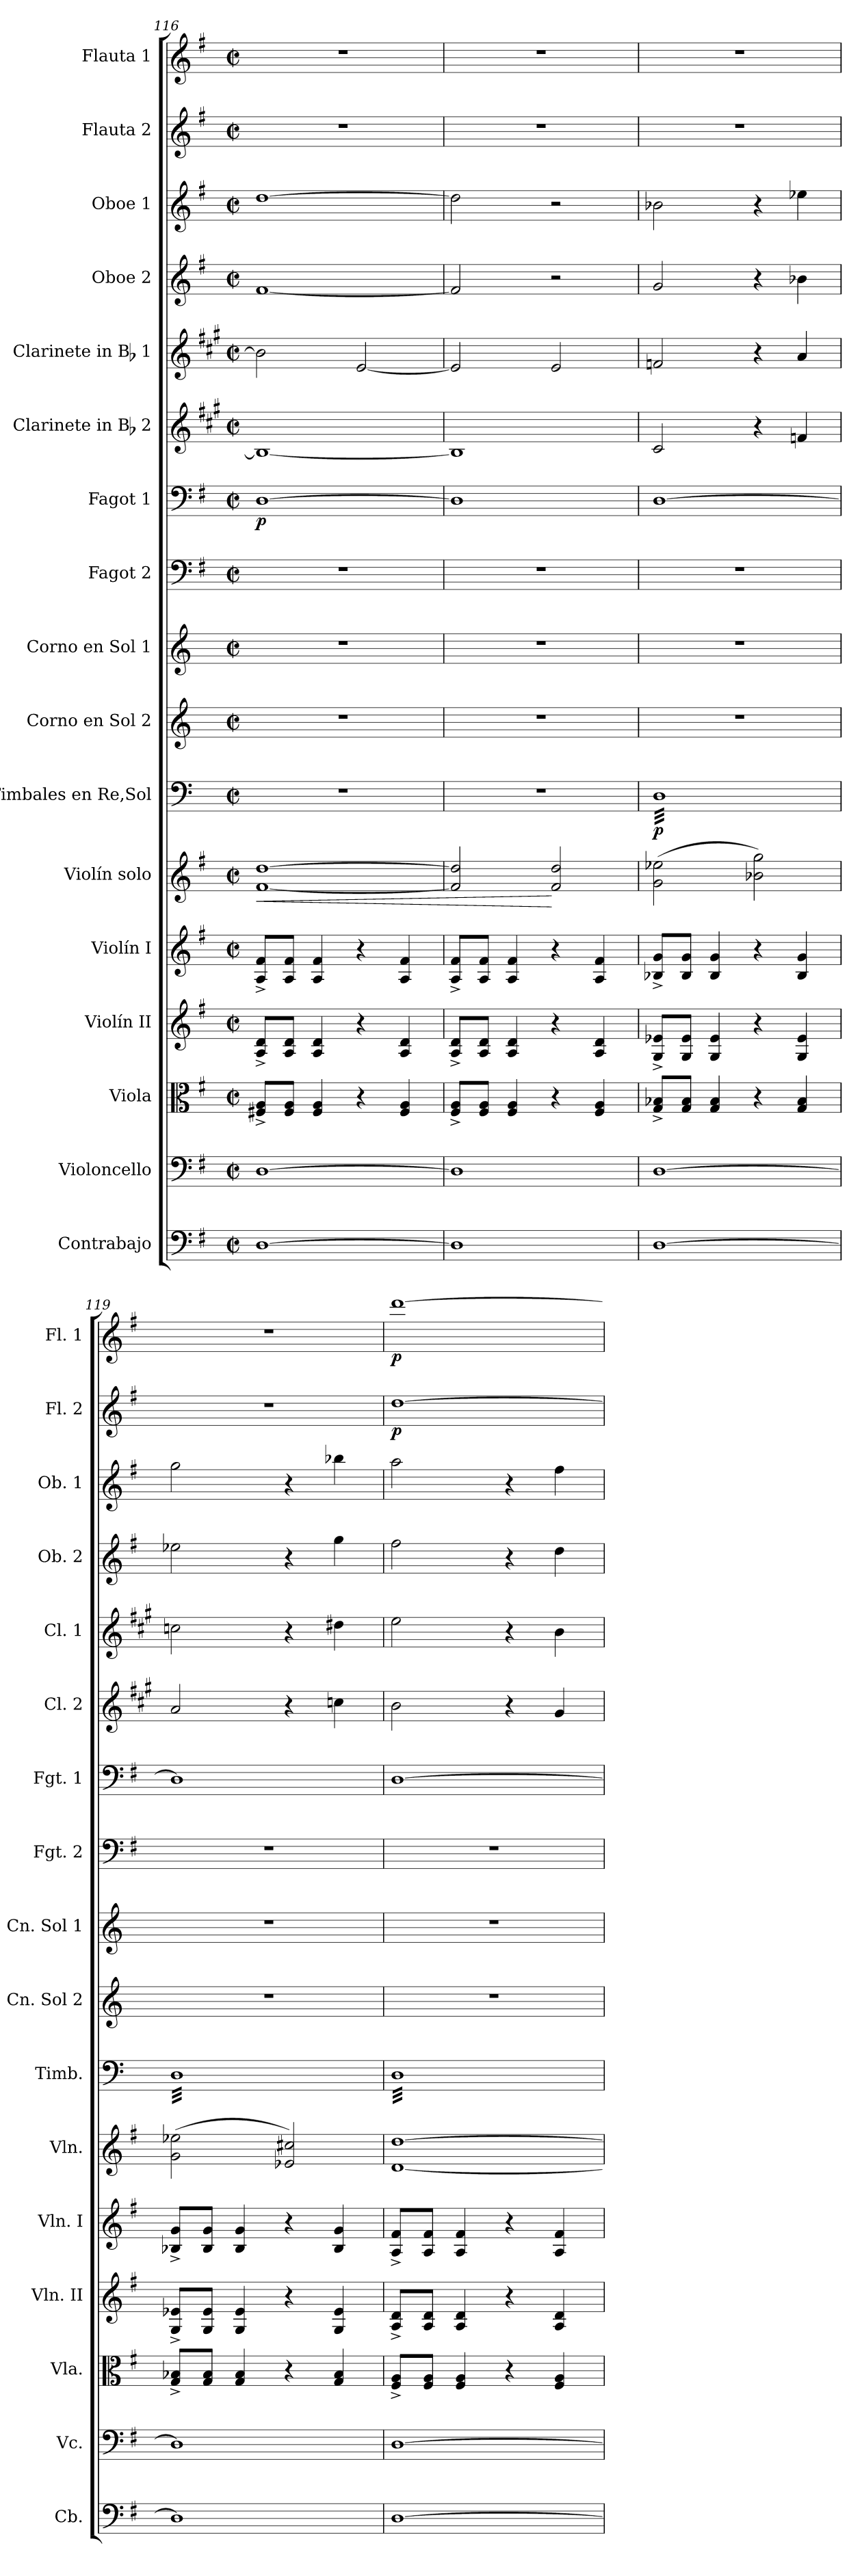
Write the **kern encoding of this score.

**kern	**kern	**kern	**kern	**kern	**kern	**dynam	**kern	**dynam	**kern	**kern	**kern	**kern	**dynam	**kern	**kern	**kern	**kern	**kern	**dynam	**kern	**dynam
*part17	*part16	*part15	*part14	*part13	*part12	*part12	*part11	*part11	*part10	*part9	*part8	*part7	*part7	*part6	*part5	*part4	*part3	*part2	*part2	*part1	*part1
*staff17	*staff16	*staff15	*staff14	*staff13	*staff12	*staff12	*staff11	*staff11	*staff10	*staff9	*staff8	*staff7	*staff7	*staff6	*staff5	*staff4	*staff3	*staff2	*staff2	*staff1	*staff1
*I"Contrabajo	*I"Violoncello	*I"Viola	*I"Violín II	*I"Violín I	*I"Violín solo	*	*I"Timbales en Re,Sol	*	*I"Corno en Sol 2	*I"Corno en Sol 1	*I"Fagot 2	*I"Fagot 1	*	*I"Clarinete in Bb 2	*I"Clarinete in Bb 1	*I"Oboe 2	*I"Oboe 1	*I"Flauta 2	*	*I"Flauta 1	*
*I'Cb.	*I'Vc.	*I'Vla.	*I'Vln. II	*I'Vln. I	*I'Vln.	*	*I'Timb.	*	*I'Cn. Sol 2	*I'Cn. Sol 1	*I'Fgt. 2	*I'Fgt. 1	*	*I'Cl. 2	*I'Cl. 1	*I'Ob. 2	*I'Ob. 1	*I'Fl. 2	*	*I'Fl. 1	*
!!LO:PB:g=z
*clefF4	*clefF4	*clefC3	*clefG2	*clefG2	*clefG2	*	*clefF4	*	*clefG2	*clefG2	*clefF4	*clefF4	*	*clefG2	*clefG2	*clefG2	*clefG2	*clefG2	*	*clefG2	*
*ITrd7c12	*	*	*	*	*	*	*	*	*ITrd3c5	*ITrd3c5	*	*	*	*ITrd1c2	*ITrd1c2	*	*	*	*	*	*
*k[f#]	*k[f#]	*k[f#]	*k[f#]	*k[f#]	*k[f#]	*	*k[]	*	*k[f#]	*k[f#]	*k[f#]	*k[f#]	*	*k[f#]	*k[f#]	*k[f#]	*k[f#]	*k[f#]	*	*k[f#]	*
*G:	*G:	*G:	*G:	*G:	*G:	*	*C:	*	*G:	*G:	*G:	*G:	*	*G:	*G:	*G:	*G:	*G:	*	*G:	*
*M2/2	*M2/2	*M2/2	*M2/2	*M2/2	*M2/2	*	*M2/2	*	*M2/2	*M2/2	*M2/2	*M2/2	*	*M2/2	*M2/2	*M2/2	*M2/2	*M2/2	*	*M2/2	*
*met(c|)	*met(c|)	*met(c|)	*met(c|)	*met(c|)	*met(c|)	*	*met(c|)	*	*met(c|)	*met(c|)	*met(c|)	*met(c|)	*	*met(c|)	*met(c|)	*met(c|)	*met(c|)	*met(c|)	*	*met(c|)	*
=116	=116	=116	=116	=116	=116	=116	=116	=116	=116	=116	=116	=116	=116	=116	=116	=116	=116	=116	=116	=116	=116
!	!	!	!	!	!	!LO:HP:b	!	!	!	!	!	!	!	!	!	!	!	!	!	!	!
[>1DDi	[>1Di	8F#Xi/^ 8Ai^L	8Ai/^ 8di^L	8Ai/^ 8f#i^L	[<1f#i [>1ddi	<	1r	.	1r	1r	1r	[>1Di	p	1Ai_<	2ai\]	[<1f#i	[>1ddi	1r	.	1r	.
.	.	8F#i/ 8AiJ	8Ai/ 8diJ	8Ai/ 8f#iJ	.	.	.	.	.	.	.	.	.	.	.	.	.	.	.	.	.
.	.	4F#i/ 4Ai	4Ai/ 4di	4Ai/ 4f#i	.	.	.	.	.	.	.	.	.	.	.	.	.	.	.	.	.
.	.	4r	4r	4r	.	.	.	.	.	.	.	.	.	.	[<2di/	.	.	.	.	.	.
.	.	4F#i/ 4Ai	4Ai/ 4di	4Ai/ 4f#i	.	.	.	.	.	.	.	.	.	.	.	.	.	.	.	.	.
=117	=117	=117	=117	=117	=117	=117	=117	=117	=117	=117	=117	=117	=117	=117	=117	=117	=117	=117	=117	=117	=117
1DDi]	1Di]	8F#i/^ 8Ai^L	8Ai/^ 8di^L	8Ai/^ 8f#i^L	2f#i/] 2ddi]	.	1r	.	1r	1r	1r	1Di]	.	1Ai]	2di/]	2f#i/]	2ddi\]	1r	.	1r	.
.	.	8F#i/ 8AiJ	8Ai/ 8diJ	8Ai/ 8f#iJ	.	.	.	.	.	.	.	.	.	.	.	.	.	.	.	.	.
.	.	4F#i/ 4Ai	4Ai/ 4di	4Ai/ 4f#i	.	.	.	.	.	.	.	.	.	.	.	.	.	.	.	.	.
.	.	4r	4r	4r	2f#i/ 2ddi	[	.	.	.	.	.	.	.	.	2di/	2r	2r	.	.	.	.
.	.	4F#i/ 4Ai	4Ai/ 4di	4Ai/ 4f#i	.	.	.	.	.	.	.	.	.	.	.	.	.	.	.	.	.
=118	=118	=118	=118	=118	=118	=118	=118	=118	=118	=118	=118	=118	=118	=118	=118	=118	=118	=118	=118	=118	=118
!	!	!	!	!	!	!	!LO:TX:b:i:t=cresc. poco a poco	!	!	!	!	!	!	!	!	!	!	!	!	!	!
*	*	*	*	*	*	*	*tremolo	*	*	*	*	*	*	*	*	*	*	*	*	*	*
[>1DDi	[>1Di	8Gi/^ 8B-Xi^L	8Gi/^ 8e-Xi^L	8B-Xi/^ 8gi^L	(2gi\ 2ee-Xi	.	32DiLLL	p	1r	1r	1r	[>1Di	.	2Bi/	2e-Xi/	2gi/	2b-Xi\	1r	.	1r	.
.	.	.	.	.	.	.	32Di	.	.	.	.	.	.	.	.	.	.	.	.	.	.
.	.	.	.	.	.	.	32Di	.	.	.	.	.	.	.	.	.	.	.	.	.	.
.	.	.	.	.	.	.	32Di	.	.	.	.	.	.	.	.	.	.	.	.	.	.
.	.	8Gi/ 8B-iJ	8Gi/ 8e-iJ	8B-i/ 8giJ	.	.	32Di	.	.	.	.	.	.	.	.	.	.	.	.	.	.
.	.	.	.	.	.	.	32Di	.	.	.	.	.	.	.	.	.	.	.	.	.	.
.	.	.	.	.	.	.	32Di	.	.	.	.	.	.	.	.	.	.	.	.	.	.
.	.	.	.	.	.	.	32Di	.	.	.	.	.	.	.	.	.	.	.	.	.	.
.	.	4Gi/ 4B-i	4Gi/ 4e-i	4B-i/ 4gi	.	.	32Di	.	.	.	.	.	.	.	.	.	.	.	.	.	.
.	.	.	.	.	.	.	32Di	.	.	.	.	.	.	.	.	.	.	.	.	.	.
.	.	.	.	.	.	.	32Di	.	.	.	.	.	.	.	.	.	.	.	.	.	.
.	.	.	.	.	.	.	32Di	.	.	.	.	.	.	.	.	.	.	.	.	.	.
.	.	.	.	.	.	.	32Di	.	.	.	.	.	.	.	.	.	.	.	.	.	.
.	.	.	.	.	.	.	32Di	.	.	.	.	.	.	.	.	.	.	.	.	.	.
.	.	.	.	.	.	.	32Di	.	.	.	.	.	.	.	.	.	.	.	.	.	.
.	.	.	.	.	.	.	32Di	.	.	.	.	.	.	.	.	.	.	.	.	.	.
.	.	4r	4r	4r	2b-Xi\ 2ggi)	.	32Di	.	.	.	.	.	.	4r	4r	4r	4r	.	.	.	.
.	.	.	.	.	.	.	32Di	.	.	.	.	.	.	.	.	.	.	.	.	.	.
.	.	.	.	.	.	.	32Di	.	.	.	.	.	.	.	.	.	.	.	.	.	.
.	.	.	.	.	.	.	32Di	.	.	.	.	.	.	.	.	.	.	.	.	.	.
.	.	.	.	.	.	.	32Di	.	.	.	.	.	.	.	.	.	.	.	.	.	.
.	.	.	.	.	.	.	32Di	.	.	.	.	.	.	.	.	.	.	.	.	.	.
.	.	.	.	.	.	.	32Di	.	.	.	.	.	.	.	.	.	.	.	.	.	.
.	.	.	.	.	.	.	32Di	.	.	.	.	.	.	.	.	.	.	.	.	.	.
.	.	4Gi/ 4B-i	4Gi/ 4e-i	4B-i/ 4gi	.	.	32Di	.	.	.	.	.	.	4e-Xi/	4gi/	4b-Xi\	4ee-Xi\	.	.	.	.
.	.	.	.	.	.	.	32Di	.	.	.	.	.	.	.	.	.	.	.	.	.	.
.	.	.	.	.	.	.	32Di	.	.	.	.	.	.	.	.	.	.	.	.	.	.
.	.	.	.	.	.	.	32Di	.	.	.	.	.	.	.	.	.	.	.	.	.	.
.	.	.	.	.	.	.	32Di	.	.	.	.	.	.	.	.	.	.	.	.	.	.
.	.	.	.	.	.	.	32Di	.	.	.	.	.	.	.	.	.	.	.	.	.	.
.	.	.	.	.	.	.	32Di	.	.	.	.	.	.	.	.	.	.	.	.	.	.
.	.	.	.	.	.	.	32DiJJJ	.	.	.	.	.	.	.	.	.	.	.	.	.	.
=119	=119	=119	=119	=119	=119	=119	=119	=119	=119	=119	=119	=119	=119	=119	=119	=119	=119	=119	=119	=119	=119
1DDi]	1Di]	8Gi/^ 8B-Xi^L	8Gi/^ 8e-Xi^L	8B-Xi/^ 8gi^L	(2gi\ 2ee-Xi	.	32DiLLL	.	1r	1r	1r	1Di]	.	2gi/	2b-Xi\	2ee-Xi\	2ggi\	1r	.	1r	.
.	.	.	.	.	.	.	32Di	.	.	.	.	.	.	.	.	.	.	.	.	.	.
.	.	.	.	.	.	.	32Di	.	.	.	.	.	.	.	.	.	.	.	.	.	.
.	.	.	.	.	.	.	32Di	.	.	.	.	.	.	.	.	.	.	.	.	.	.
.	.	8Gi/ 8B-iJ	8Gi/ 8e-iJ	8B-i/ 8giJ	.	.	32Di	.	.	.	.	.	.	.	.	.	.	.	.	.	.
.	.	.	.	.	.	.	32Di	.	.	.	.	.	.	.	.	.	.	.	.	.	.
.	.	.	.	.	.	.	32Di	.	.	.	.	.	.	.	.	.	.	.	.	.	.
.	.	.	.	.	.	.	32Di	.	.	.	.	.	.	.	.	.	.	.	.	.	.
.	.	4Gi/ 4B-i	4Gi/ 4e-i	4B-i/ 4gi	.	.	32Di	.	.	.	.	.	.	.	.	.	.	.	.	.	.
.	.	.	.	.	.	.	32Di	.	.	.	.	.	.	.	.	.	.	.	.	.	.
.	.	.	.	.	.	.	32Di	.	.	.	.	.	.	.	.	.	.	.	.	.	.
.	.	.	.	.	.	.	32Di	.	.	.	.	.	.	.	.	.	.	.	.	.	.
.	.	.	.	.	.	.	32Di	.	.	.	.	.	.	.	.	.	.	.	.	.	.
.	.	.	.	.	.	.	32Di	.	.	.	.	.	.	.	.	.	.	.	.	.	.
.	.	.	.	.	.	.	32Di	.	.	.	.	.	.	.	.	.	.	.	.	.	.
.	.	.	.	.	.	.	32Di	.	.	.	.	.	.	.	.	.	.	.	.	.	.
.	.	4r	4r	4r	2e-Xi/ 2cc#Xi)	.	32Di	.	.	.	.	.	.	4r	4r	4r	4r	.	.	.	.
.	.	.	.	.	.	.	32Di	.	.	.	.	.	.	.	.	.	.	.	.	.	.
.	.	.	.	.	.	.	32Di	.	.	.	.	.	.	.	.	.	.	.	.	.	.
.	.	.	.	.	.	.	32Di	.	.	.	.	.	.	.	.	.	.	.	.	.	.
.	.	.	.	.	.	.	32Di	.	.	.	.	.	.	.	.	.	.	.	.	.	.
.	.	.	.	.	.	.	32Di	.	.	.	.	.	.	.	.	.	.	.	.	.	.
.	.	.	.	.	.	.	32Di	.	.	.	.	.	.	.	.	.	.	.	.	.	.
.	.	.	.	.	.	.	32Di	.	.	.	.	.	.	.	.	.	.	.	.	.	.
.	.	4Gi/ 4B-i	4Gi/ 4e-i	4B-i/ 4gi	.	.	32Di	.	.	.	.	.	.	4b-Xi\	4cc#Xi\	4ggi\	4bb-Xi\	.	.	.	.
.	.	.	.	.	.	.	32Di	.	.	.	.	.	.	.	.	.	.	.	.	.	.
.	.	.	.	.	.	.	32Di	.	.	.	.	.	.	.	.	.	.	.	.	.	.
.	.	.	.	.	.	.	32Di	.	.	.	.	.	.	.	.	.	.	.	.	.	.
.	.	.	.	.	.	.	32Di	.	.	.	.	.	.	.	.	.	.	.	.	.	.
.	.	.	.	.	.	.	32Di	.	.	.	.	.	.	.	.	.	.	.	.	.	.
.	.	.	.	.	.	.	32Di	.	.	.	.	.	.	.	.	.	.	.	.	.	.
.	.	.	.	.	.	.	32DiJJJ	.	.	.	.	.	.	.	.	.	.	.	.	.	.
=120	=120	=120	=120	=120	=120	=120	=120	=120	=120	=120	=120	=120	=120	=120	=120	=120	=120	=120	=120	=120	=120
[>1DDi	[>1Di	8F#i/^ 8Ai^L	8Ai/^ 8di^L	8Ai/^ 8f#i^L	[<1di [>1ddi	.	32DiLLL	.	1r	1r	1r	[>1Di	.	2ai\	2ddi\	2ff#i\	2aai\	[>1ddi	p	[>1dddi	p
.	.	.	.	.	.	.	32Di	.	.	.	.	.	.	.	.	.	.	.	.	.	.
.	.	.	.	.	.	.	32Di	.	.	.	.	.	.	.	.	.	.	.	.	.	.
.	.	.	.	.	.	.	32Di	.	.	.	.	.	.	.	.	.	.	.	.	.	.
.	.	8F#i/ 8AiJ	8Ai/ 8diJ	8Ai/ 8f#iJ	.	.	32Di	.	.	.	.	.	.	.	.	.	.	.	.	.	.
.	.	.	.	.	.	.	32Di	.	.	.	.	.	.	.	.	.	.	.	.	.	.
.	.	.	.	.	.	.	32Di	.	.	.	.	.	.	.	.	.	.	.	.	.	.
.	.	.	.	.	.	.	32Di	.	.	.	.	.	.	.	.	.	.	.	.	.	.
.	.	4F#i/ 4Ai	4Ai/ 4di	4Ai/ 4f#i	.	.	32Di	.	.	.	.	.	.	.	.	.	.	.	.	.	.
.	.	.	.	.	.	.	32Di	.	.	.	.	.	.	.	.	.	.	.	.	.	.
.	.	.	.	.	.	.	32Di	.	.	.	.	.	.	.	.	.	.	.	.	.	.
.	.	.	.	.	.	.	32Di	.	.	.	.	.	.	.	.	.	.	.	.	.	.
.	.	.	.	.	.	.	32Di	.	.	.	.	.	.	.	.	.	.	.	.	.	.
.	.	.	.	.	.	.	32Di	.	.	.	.	.	.	.	.	.	.	.	.	.	.
.	.	.	.	.	.	.	32Di	.	.	.	.	.	.	.	.	.	.	.	.	.	.
.	.	.	.	.	.	.	32Di	.	.	.	.	.	.	.	.	.	.	.	.	.	.
.	.	4r	4r	4r	.	.	32Di	.	.	.	.	.	.	4r	4r	4r	4r	.	.	.	.
.	.	.	.	.	.	.	32Di	.	.	.	.	.	.	.	.	.	.	.	.	.	.
.	.	.	.	.	.	.	32Di	.	.	.	.	.	.	.	.	.	.	.	.	.	.
.	.	.	.	.	.	.	32Di	.	.	.	.	.	.	.	.	.	.	.	.	.	.
.	.	.	.	.	.	.	32Di	.	.	.	.	.	.	.	.	.	.	.	.	.	.
.	.	.	.	.	.	.	32Di	.	.	.	.	.	.	.	.	.	.	.	.	.	.
.	.	.	.	.	.	.	32Di	.	.	.	.	.	.	.	.	.	.	.	.	.	.
.	.	.	.	.	.	.	32Di	.	.	.	.	.	.	.	.	.	.	.	.	.	.
.	.	4F#i/ 4Ai	4Ai/ 4di	4Ai/ 4f#i	.	.	32Di	.	.	.	.	.	.	4f#i/	4ai\	4ddi\	4ff#i\	.	.	.	.
.	.	.	.	.	.	.	32Di	.	.	.	.	.	.	.	.	.	.	.	.	.	.
.	.	.	.	.	.	.	32Di	.	.	.	.	.	.	.	.	.	.	.	.	.	.
.	.	.	.	.	.	.	32Di	.	.	.	.	.	.	.	.	.	.	.	.	.	.
.	.	.	.	.	.	.	32Di	.	.	.	.	.	.	.	.	.	.	.	.	.	.
.	.	.	.	.	.	.	32Di	.	.	.	.	.	.	.	.	.	.	.	.	.	.
.	.	.	.	.	.	.	32Di	.	.	.	.	.	.	.	.	.	.	.	.	.	.
.	.	.	.	.	.	.	32DiJJJ	.	.	.	.	.	.	.	.	.	.	.	.	.	.
*	*	*	*	*	*	*	*Xtremolo	*	*	*	*	*	*	*	*	*	*	*	*	*	*
=	=	=	=	=	=	=	=	=	=	=	=	=	=	=	=	=	=	=	=	=	=
*-	*-	*-	*-	*-	*-	*-	*-	*-	*-	*-	*-	*-	*-	*-	*-	*-	*-	*-	*-	*-	*-
